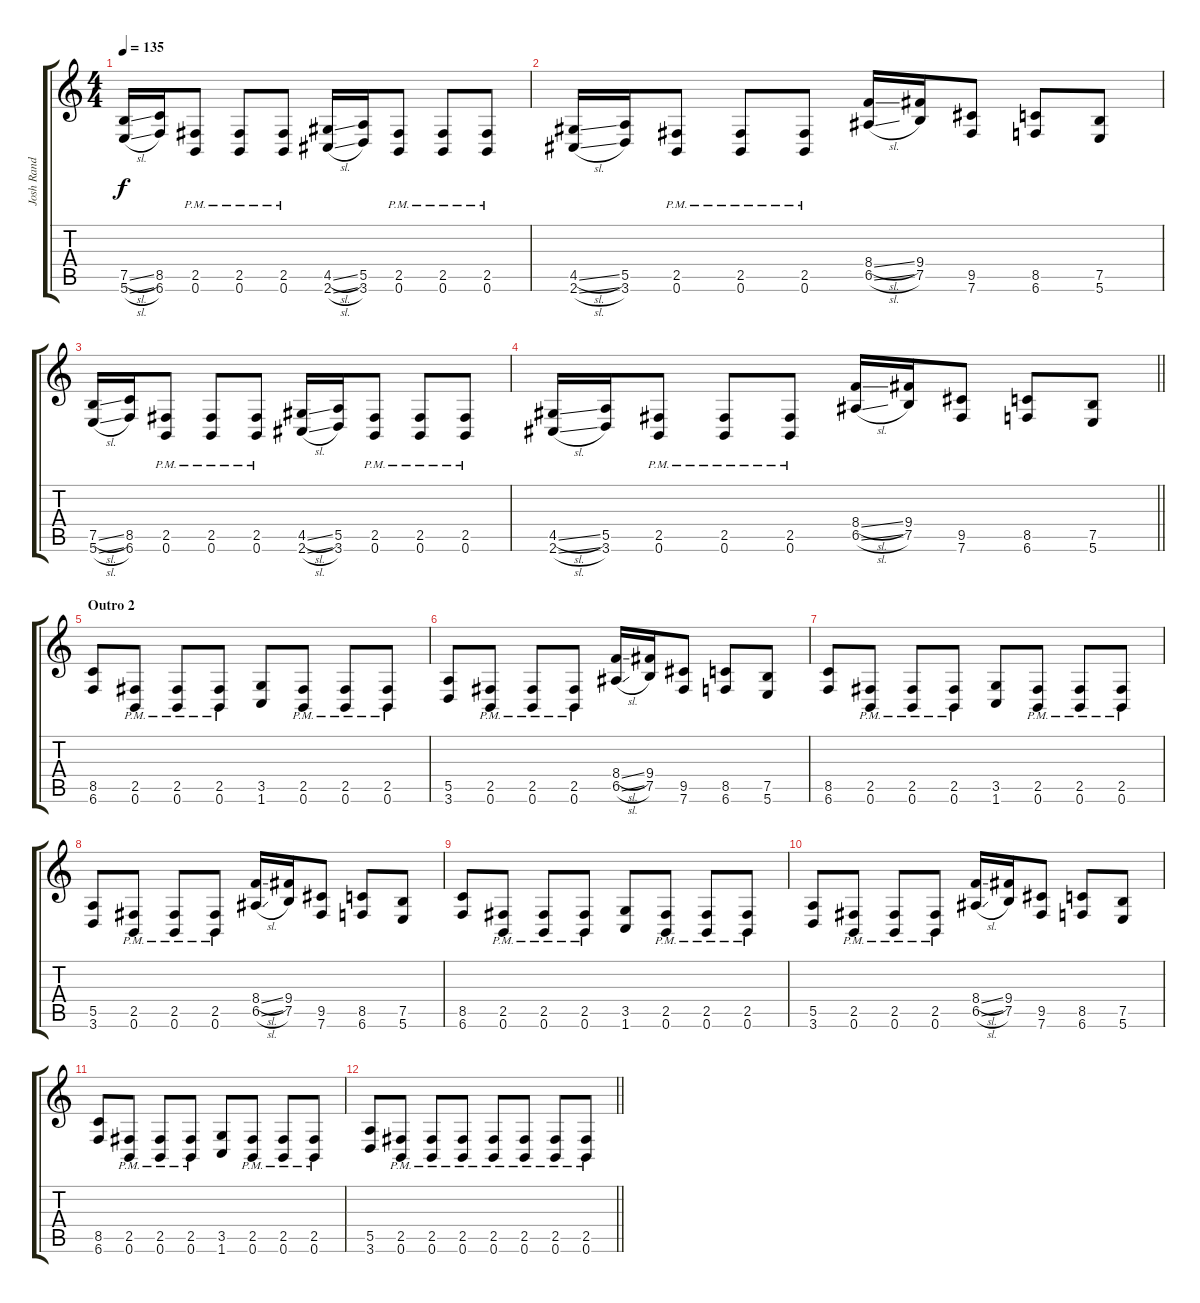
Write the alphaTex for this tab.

\track ("Josh Rand" "Josh Rand") {instrument distortionguitar}
\staff {score tabs}
\tuning (B3 Gb3 D3 A2 E2 B1) {hide}
\ts (4 4)
\tempo 135
\clef g2
\ks c
(7.5{sl} 5.6{sl}).16{dy f} (8.5 6.6).16 (2.5{pm} 0.6{pm}).8 (2.5{pm} 0.6{pm}).8 (2.5{pm} 0.6{pm}).8 (4.5{sl} 2.6{sl}).16 (5.5 3.6).16 (2.5{pm} 0.6{pm}).8 (2.5{pm} 0.6{pm}).8 (2.5{pm} 0.6{pm}).8 |
(4.5{sl} 2.6{sl}).16 (5.5 3.6).16 (2.5{pm} 0.6{pm}).8 (2.5{pm} 0.6{pm}).8 (2.5{pm} 0.6{pm}).8 (8.4{sl} 6.5{sl}).16 (9.4 7.5).16 (9.5 7.6).8 (8.5 6.6).8 (7.5 5.6).8 |
(7.5{sl} 5.6{sl}).16 (8.5 6.6).16 (2.5{pm} 0.6{pm}).8 (2.5{pm} 0.6{pm}).8 (2.5{pm} 0.6{pm}).8 (4.5{sl} 2.6{sl}).16 (5.5 3.6).16 (2.5{pm} 0.6{pm}).8 (2.5{pm} 0.6{pm}).8 (2.5{pm} 0.6{pm}).8 |
\barLineRight lightlight
(4.5{sl} 2.6{sl}).16 (5.5 3.6).16 (2.5{pm} 0.6{pm}).8 (2.5{pm} 0.6{pm}).8 (2.5{pm} 0.6{pm}).8 (8.4{sl} 6.5{sl}).16 (9.4 7.5).16 (9.5 7.6).8 (8.5 6.6).8 (7.5 5.6).8 |
\section ("" "Outro 2")
(8.5 6.6).8 (2.5{pm} 0.6{pm}).8 (2.5{pm} 0.6{pm}).8 (2.5{pm} 0.6{pm}).8 (3.5 1.6).8 (2.5{pm} 0.6{pm}).8 (2.5{pm} 0.6{pm}).8 (2.5{pm} 0.6{pm}).8 |
(5.5 3.6).8 (2.5{pm} 0.6{pm}).8 (2.5{pm} 0.6{pm}).8 (2.5{pm} 0.6{pm}).8 (8.4{sl} 6.5{sl}).16 (9.4 7.5).16 (9.5 7.6).8 (8.5 6.6).8 (7.5 5.6).8 |
(8.5 6.6).8 (2.5{pm} 0.6{pm}).8 (2.5{pm} 0.6{pm}).8 (2.5{pm} 0.6{pm}).8 (3.5 1.6).8 (2.5{pm} 0.6{pm}).8 (2.5{pm} 0.6{pm}).8 (2.5{pm} 0.6{pm}).8 |
(5.5 3.6).8 (2.5{pm} 0.6{pm}).8 (2.5{pm} 0.6{pm}).8 (2.5{pm} 0.6{pm}).8 (8.4{sl} 6.5{sl}).16 (9.4 7.5).16 (9.5 7.6).8 (8.5 6.6).8 (7.5 5.6).8 |
(8.5 6.6).8 (2.5{pm} 0.6{pm}).8 (2.5{pm} 0.6{pm}).8 (2.5{pm} 0.6{pm}).8 (3.5 1.6).8 (2.5{pm} 0.6{pm}).8 (2.5{pm} 0.6{pm}).8 (2.5{pm} 0.6{pm}).8 |
(5.5 3.6).8 (2.5{pm} 0.6{pm}).8 (2.5{pm} 0.6{pm}).8 (2.5{pm} 0.6{pm}).8 (8.4{sl} 6.5{sl}).16 (9.4 7.5).16 (9.5 7.6).8 (8.5 6.6).8 (7.5 5.6).8 |
(8.5 6.6).8 (2.5{pm} 0.6{pm}).8 (2.5{pm} 0.6{pm}).8 (2.5{pm} 0.6{pm}).8 (3.5 1.6).8 (2.5{pm} 0.6{pm}).8 (2.5{pm} 0.6{pm}).8 (2.5{pm} 0.6{pm}).8 |
\barLineRight lightlight
(5.5 3.6).8 (2.5{pm} 0.6{pm}).8 (2.5{pm} 0.6{pm}).8 (2.5{pm} 0.6{pm}).8 (2.5{pm} 0.6{pm}).8 (2.5{pm} 0.6{pm}).8 (2.5{pm} 0.6{pm}).8 (2.5{pm} 0.6{pm}).8
